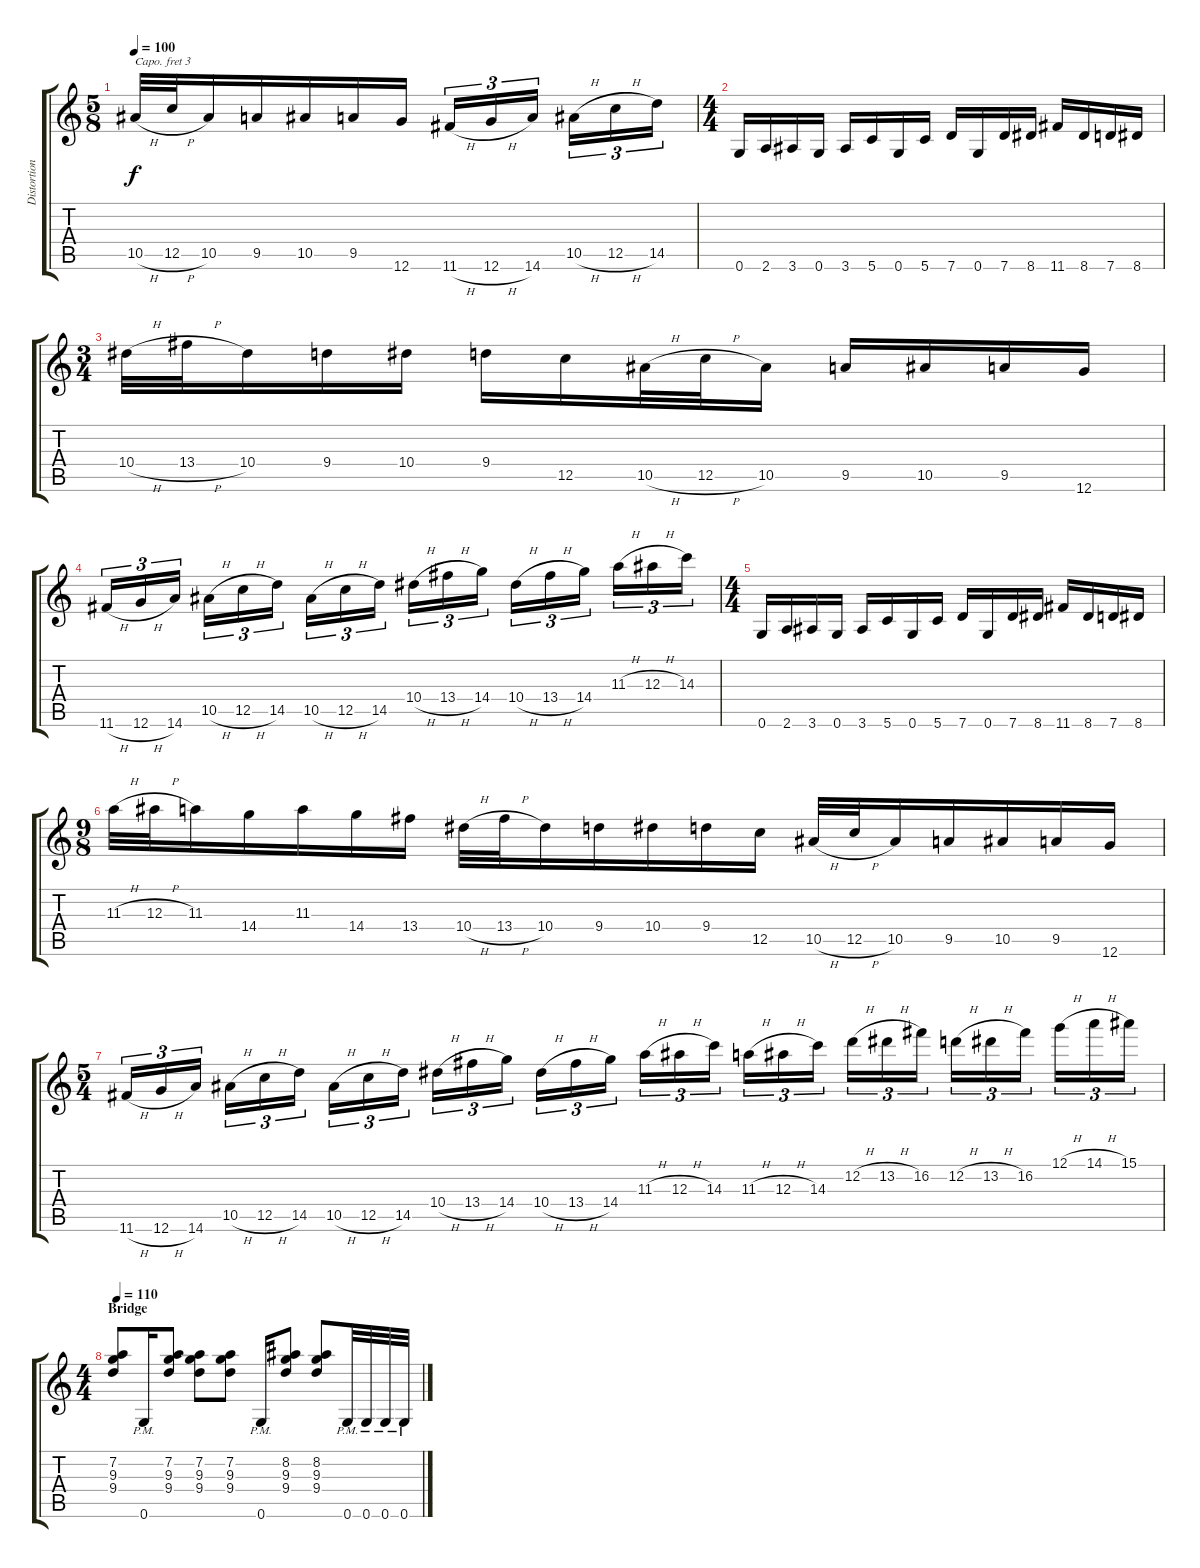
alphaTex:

\track ("Distortion Guitar Right" "Distortion") {instrument distortionguitar}
\staff {score tabs}
\capo 3
\tuning (E4 B3 G3 D3 A2 E2) {hide}
\ts (5 8)
\tempo 100
\clef g2
\ks c
10.5{h}.32{dy f} 12.5{h}.32 10.5.16 9.5.16 10.5.16 9.5.16 12.6.16 11.6{h}.16{tu (3 2)} 12.6{h}.16{tu (3 2)} 14.6.16{tu (3 2)} 10.5{h}.16{tu (3 2)} 12.5{h}.16{tu (3 2)} 14.5.16{tu (3 2)} |
\ts (4 4)
0.6.16 2.6.16 3.6.16 0.6.16 3.6.16 5.6.16 0.6.16 5.6.16 7.6.16 0.6.16 7.6.16 8.6.16 11.6.16 8.6.16 7.6.16 8.6.16 |
\ts (3 4)
10.4{h}.32 13.4{h}.32 10.4.16 9.4.16 10.4.16 9.4.16 12.5.16 10.5{h}.32 12.5{h}.32 10.5.16 9.5.16 10.5.16 9.5.16 12.6.16 |
11.6{h}.16{tu (3 2)} 12.6{h}.16{tu (3 2)} 14.6.16{tu (3 2)} 10.5{h}.16{tu (3 2)} 12.5{h}.16{tu (3 2)} 14.5.16{tu (3 2)} 10.5{h}.16{tu (3 2)} 12.5{h}.16{tu (3 2)} 14.5.16{tu (3 2)} 10.4{h}.16{tu (3 2)} 13.4{h}.16{tu (3 2)} 14.4.16{tu (3 2)} 10.4{h}.16{tu (3 2)} 13.4{h}.16{tu (3 2)} 14.4.16{tu (3 2)} 11.3{h}.16{tu (3 2)} 12.3{h}.16{tu (3 2)} 14.3.16{tu (3 2)} |
\ts (4 4)
0.6.16 2.6.16 3.6.16 0.6.16 3.6.16 5.6.16 0.6.16 5.6.16 7.6.16 0.6.16 7.6.16 8.6.16 11.6.16 8.6.16 7.6.16 8.6.16 |
\ts (9 8)
11.3{h}.32 12.3{h}.32 11.3.16 14.4.16 11.3.16 14.4.16 13.4.16 10.4{h}.32 13.4{h}.32 10.4.16 9.4.16 10.4.16 9.4.16 12.5.16 10.5{h}.32 12.5{h}.32 10.5.16 9.5.16 10.5.16 9.5.16 12.6.16 |
\ts (5 4)
11.6{h}.16{tu (3 2)} 12.6{h}.16{tu (3 2)} 14.6.16{tu (3 2)} 10.5{h}.16{tu (3 2)} 12.5{h}.16{tu (3 2)} 14.5.16{tu (3 2)} 10.5{h}.16{tu (3 2)} 12.5{h}.16{tu (3 2)} 14.5.16{tu (3 2)} 10.4{h}.16{tu (3 2)} 13.4{h}.16{tu (3 2)} 14.4.16{tu (3 2)} 10.4{h}.16{tu (3 2)} 13.4{h}.16{tu (3 2)} 14.4.16{tu (3 2)} 11.3{h}.16{tu (3 2)} 12.3{h}.16{tu (3 2)} 14.3.16{tu (3 2)} 11.3{h}.16{tu (3 2)} 12.3{h}.16{tu (3 2)} 14.3.16{tu (3 2)} 12.2{h}.16{tu (3 2)} 13.2{h}.16{tu (3 2)} 16.2.16{tu (3 2)} 12.2{h}.16{tu (3 2)} 13.2{h}.16{tu (3 2)} 16.2.16{tu (3 2)} 12.1{h}.16{tu (3 2)} 14.1{h}.16{tu (3 2)} 15.1.16{tu (3 2)} |
\ts (4 4)
\section ("" "Bridge")
\tempo 110
(7.2 9.3 9.4).8 0.6{pm}.16 (7.2 9.3 9.4).8 (7.2 9.3 9.4).8 (7.2 9.3 9.4).8 0.6{pm}.16 (8.2 9.3 9.4).8 (8.2 9.3 9.4).8 0.6{pm}.32 0.6{pm}.32 0.6{pm}.32 0.6{pm}.32
